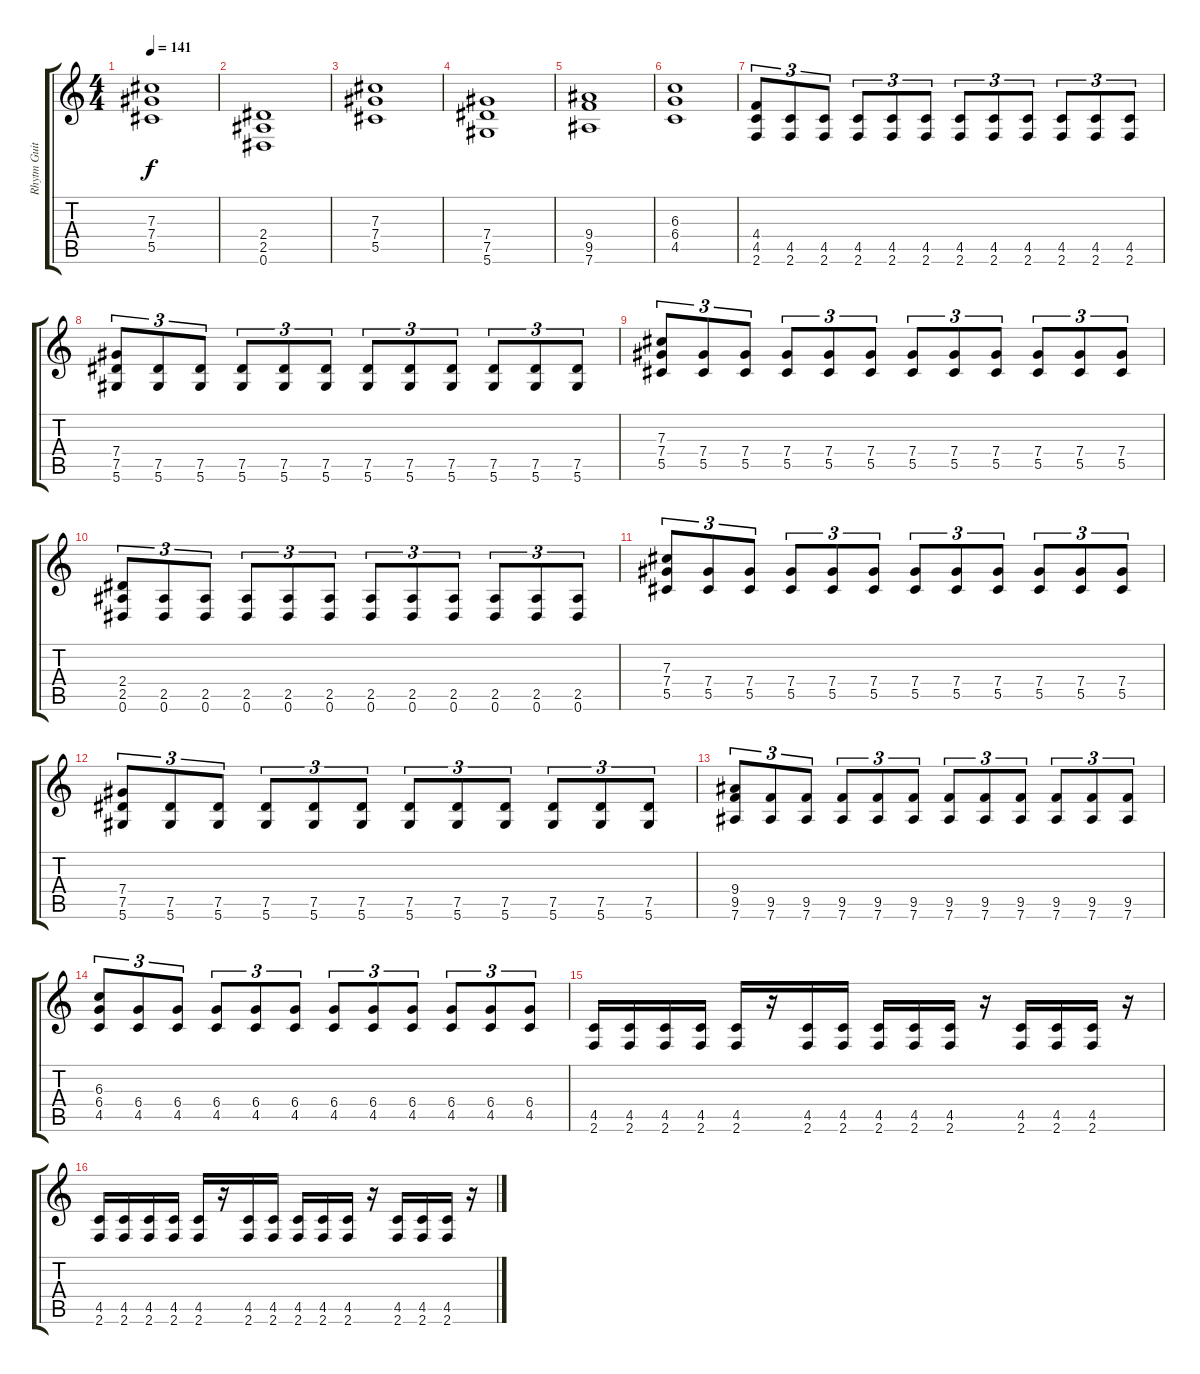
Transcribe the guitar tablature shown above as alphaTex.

\track ("Rhytm Guitar" "Rhytm Guit") {instrument distortionguitar}
\staff {score tabs}
\tuning (Eb4 Bb3 Gb3 Db3 Ab2 Eb2) {hide}
\ts (4 4)
\tempo 141
\clef g2
\ks c
(7.3 7.4 5.5).1{dy f} |
(2.4 2.5 0.6).1 |
(7.3 7.4 5.5).1 |
(7.4 7.5 5.6).1 |
(9.4 9.5 7.6).1 |
(6.3 6.4 4.5).1 |
(4.4 4.5 2.6).8{tu (3 2)} (4.5 2.6).8{tu (3 2)} (4.5 2.6).8{tu (3 2)} (4.5 2.6).8{tu (3 2)} (4.5 2.6).8{tu (3 2)} (4.5 2.6).8{tu (3 2)} (4.5 2.6).8{tu (3 2)} (4.5 2.6).8{tu (3 2)} (4.5 2.6).8{tu (3 2)} (4.5 2.6).8{tu (3 2)} (4.5 2.6).8{tu (3 2)} (4.5 2.6).8{tu (3 2)} |
(7.4 7.5 5.6).8{tu (3 2)} (7.5 5.6).8{tu (3 2)} (7.5 5.6).8{tu (3 2)} (7.5 5.6).8{tu (3 2)} (7.5 5.6).8{tu (3 2)} (7.5 5.6).8{tu (3 2)} (7.5 5.6).8{tu (3 2)} (7.5 5.6).8{tu (3 2)} (7.5 5.6).8{tu (3 2)} (7.5 5.6).8{tu (3 2)} (7.5 5.6).8{tu (3 2)} (7.5 5.6).8{tu (3 2)} |
(7.3 7.4 5.5).8{tu (3 2)} (7.4 5.5).8{tu (3 2)} (7.4 5.5).8{tu (3 2)} (7.4 5.5).8{tu (3 2)} (7.4 5.5).8{tu (3 2)} (7.4 5.5).8{tu (3 2)} (7.4 5.5).8{tu (3 2)} (7.4 5.5).8{tu (3 2)} (7.4 5.5).8{tu (3 2)} (7.4 5.5).8{tu (3 2)} (7.4 5.5).8{tu (3 2)} (7.4 5.5).8{tu (3 2)} |
(2.4 2.5 0.6).8{tu (3 2)} (2.5 0.6).8{tu (3 2)} (2.5 0.6).8{tu (3 2)} (2.5 0.6).8{tu (3 2)} (2.5 0.6).8{tu (3 2)} (2.5 0.6).8{tu (3 2)} (2.5 0.6).8{tu (3 2)} (2.5 0.6).8{tu (3 2)} (2.5 0.6).8{tu (3 2)} (2.5 0.6).8{tu (3 2)} (2.5 0.6).8{tu (3 2)} (2.5 0.6).8{tu (3 2)} |
(7.3 7.4 5.5).8{tu (3 2)} (7.4 5.5).8{tu (3 2)} (7.4 5.5).8{tu (3 2)} (7.4 5.5).8{tu (3 2)} (7.4 5.5).8{tu (3 2)} (7.4 5.5).8{tu (3 2)} (7.4 5.5).8{tu (3 2)} (7.4 5.5).8{tu (3 2)} (7.4 5.5).8{tu (3 2)} (7.4 5.5).8{tu (3 2)} (7.4 5.5).8{tu (3 2)} (7.4 5.5).8{tu (3 2)} |
(7.4 7.5 5.6).8{tu (3 2)} (7.5 5.6).8{tu (3 2)} (7.5 5.6).8{tu (3 2)} (7.5 5.6).8{tu (3 2)} (7.5 5.6).8{tu (3 2)} (7.5 5.6).8{tu (3 2)} (7.5 5.6).8{tu (3 2)} (7.5 5.6).8{tu (3 2)} (7.5 5.6).8{tu (3 2)} (7.5 5.6).8{tu (3 2)} (7.5 5.6).8{tu (3 2)} (7.5 5.6).8{tu (3 2)} |
(9.4 9.5 7.6).8{tu (3 2)} (9.5 7.6).8{tu (3 2)} (9.5 7.6).8{tu (3 2)} (9.5 7.6).8{tu (3 2)} (9.5 7.6).8{tu (3 2)} (9.5 7.6).8{tu (3 2)} (9.5 7.6).8{tu (3 2)} (9.5 7.6).8{tu (3 2)} (9.5 7.6).8{tu (3 2)} (9.5 7.6).8{tu (3 2)} (9.5 7.6).8{tu (3 2)} (9.5 7.6).8{tu (3 2)} |
(6.3 6.4 4.5).8{tu (3 2)} (6.4 4.5).8{tu (3 2)} (6.4 4.5).8{tu (3 2)} (6.4 4.5).8{tu (3 2)} (6.4 4.5).8{tu (3 2)} (6.4 4.5).8{tu (3 2)} (6.4 4.5).8{tu (3 2)} (6.4 4.5).8{tu (3 2)} (6.4 4.5).8{tu (3 2)} (6.4 4.5).8{tu (3 2)} (6.4 4.5).8{tu (3 2)} (6.4 4.5).8{tu (3 2)} |
(4.5 2.6).16 (4.5 2.6).16 (4.5 2.6).16 (4.5 2.6).16 (4.5 2.6).16 r.16 (4.5 2.6).16 (4.5 2.6).16 (4.5 2.6).16 (4.5 2.6).16 (4.5 2.6).16 r.16 (4.5 2.6).16 (4.5 2.6).16 (4.5 2.6).16 r.16 |
(4.5 2.6).16 (4.5 2.6).16 (4.5 2.6).16 (4.5 2.6).16 (4.5 2.6).16 r.16 (4.5 2.6).16 (4.5 2.6).16 (4.5 2.6).16 (4.5 2.6).16 (4.5 2.6).16 r.16 (4.5 2.6).16 (4.5 2.6).16 (4.5 2.6).16 r.16
